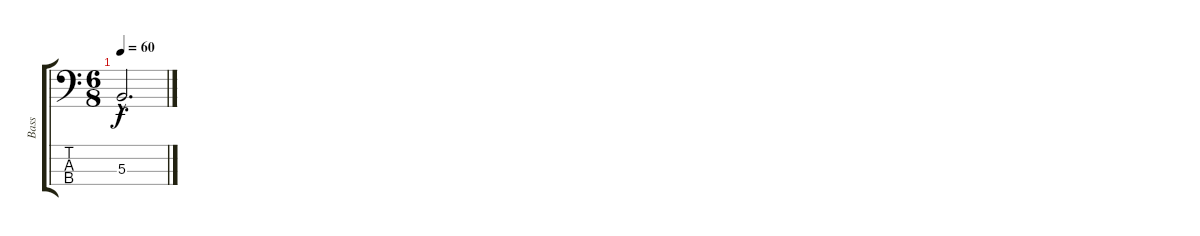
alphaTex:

\track ("Bass" "Bass") {instrument electricbasspick}
\staff {score tabs}
\tuning (E2 B1 Gb1 Db1) {hide}
\ts (6 8)
\tempo 60
\clef f4
\ks c
5.3{hac t}.2{d dy f}
